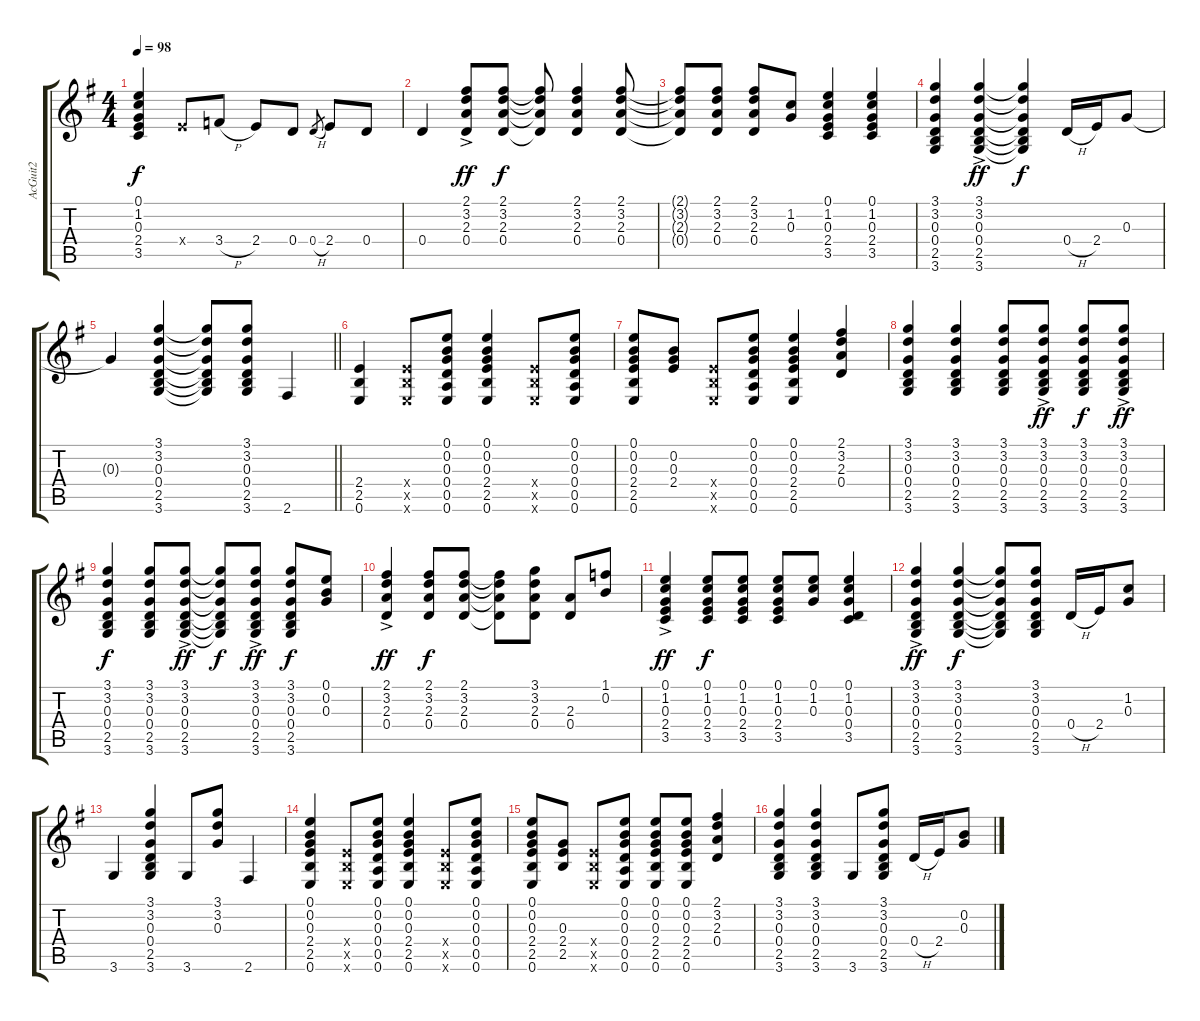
\track ("AcGuit2" "AcGuit2") {instrument acousticguitarsteel}
\staff {score tabs}
\tuning (E4 B3 G3 D3 A2 E2) {hide}
\ts (4 4)
\tempo 98
\clef g2
\ks g
(0.1 1.2 0.3 2.4 3.5).4{dy f} 2.4{x}.8 3.4{h}.8 2.4.8 0.4.8 0.4{h}.8{gr} 2.4.8 0.4.8 |
0.4.4 (2.1{ac} 3.2{ac} 2.3{ac} 0.4{ac}).8{dy ff} (2.1 3.2 2.3 0.4).8{dy f} (2.1{t} 3.2{t} 2.3{t} 0.4{t}).8 (2.1 3.2 2.3 0.4).4 (2.1 3.2 2.3 0.4).8 |
(2.1{t} 3.2{t} 2.3{t} 0.4{t}).8 (2.1 3.2 2.3 0.4).8 (2.1 3.2 2.3 0.4).8 (1.2 0.3).8 (0.1 1.2 0.3 2.4 3.5).4 (0.1 1.2 0.3 2.4 3.5).4 |
(3.1 3.2 0.3 0.4 2.5 3.6).4 (3.1{ac} 3.2{ac} 0.3{ac} 0.4{ac} 2.5{ac} 3.6{ac}).4{dy ff} (3.1{t} 3.2{t} 0.3{t} 0.4{t} 2.5{t} 3.6{t}).4{dy f} 0.4{h}.16 2.4.16 0.3.8 |
\barLineRight lightlight
0.3{t}.4 (3.1 3.2 0.3 0.4 2.5 3.6).4 (3.1{t} 3.2{t} 0.3{t} 0.4{t} 2.5{t} 3.6{t}).8 (3.1 3.2 0.3 0.4 2.5 3.6).8 2.6.4 |
(2.4 2.5 0.6).4 (2.4{x} 2.5{x} 0.6{x}).8 (0.1 0.2 0.3 0.4 0.5 0.6).8 (0.1 0.2 0.3 2.4 2.5 0.6).4 (2.4{x} 2.5{x} 0.6{x}).8 (0.1 0.2 0.3 0.4 0.5 0.6).8 |
(0.1 0.2 0.3 2.4 2.5 0.6).8 (0.2 0.3 2.4).8 (2.4{x} 2.5{x} 0.6{x}).8 (0.1 0.2 0.3 0.4 0.5 0.6).8 (0.1 0.2 0.3 2.4 2.5 0.6).4 (2.1 3.2 2.3 0.4).4 |
(3.1 3.2 0.3 0.4 2.5 3.6).4 (3.1 3.2 0.3 0.4 2.5 3.6).4 (3.1 3.2 0.3 0.4 2.5 3.6).8 (3.1{ac} 3.2{ac} 0.3{ac} 0.4{ac} 2.5{ac} 3.6{ac}).8{dy ff} (3.1 3.2 0.3 0.4 2.5 3.6).8{dy f} (3.1{ac} 3.2{ac} 0.3{ac} 0.4{ac} 2.5{ac} 3.6{ac}).8{dy ff} |
(3.1 3.2 0.3 0.4 2.5 3.6).4{dy f} (3.1 3.2 0.3 0.4 2.5 3.6).8 (3.1{ac} 3.2{ac} 0.3{ac} 0.4{ac} 2.5{ac} 3.6{ac}).8{dy ff} (3.1{t} 3.2{t} 0.3{t} 0.4{t} 2.5{t} 3.6{t}).8{dy f} (3.1{ac} 3.2{ac} 0.3{ac} 0.4{ac} 2.5{ac} 3.6{ac}).8{dy ff} (3.1 3.2 0.3 0.4 2.5 3.6).8{dy f} (0.1 0.2 0.3).8 |
(2.1{ac} 3.2{ac} 2.3{ac} 0.4{ac}).4{dy ff} (2.1 3.2 2.3 0.4).8{dy f} (2.1 3.2 2.3 0.4).8 (2.1{t} 3.2{t} 2.3{t} 0.4{t}).8 (3.1 3.2 2.3 0.4).8 (2.3 0.4).8 (1.1 0.2).8 |
(0.1{ac} 1.2{ac} 0.3{ac} 2.4{ac} 3.5{ac}).4{dy ff} (0.1 1.2 0.3 2.4 3.5).8{dy f} (0.1 1.2 0.3 2.4 3.5).8 (0.1 1.2 0.3 2.4 3.5).8 (0.1 1.2 0.3).8 (0.1 1.2 0.3 0.4 3.5).4 |
(3.1{ac} 3.2{ac} 0.3{ac} 0.4{ac} 2.5{ac} 3.6{ac}).4{dy ff} (3.1 3.2 0.3 0.4 2.5 3.6).4{dy f} (3.1{t} 3.2{t} 0.3{t} 0.4{t} 2.5{t} 3.6{t}).8 (3.1 3.2 0.3 0.4 2.5 3.6).8 0.4{h}.16 2.4.16 (1.2 0.3).8 |
3.6.4 (3.1 3.2 0.3 0.4 2.5 3.6).4 3.6.8 (3.1 3.2 0.3).8 2.6.4 |
(0.1 0.2 0.3 2.4 2.5 0.6).4 (2.4{x} 2.5{x} 0.6{x}).8 (0.1 0.2 0.3 0.4 0.5 0.6).8 (0.1 0.2 0.3 2.4 2.5 0.6).4 (2.4{x} 2.5{x} 0.6{x}).8 (0.1 0.2 0.3 0.4 0.5 0.6).8 |
(0.1 0.2 0.3 2.4 2.5 0.6).8 (0.3 2.4 2.5).8 (2.4{x} 2.5{x} 0.6{x}).8 (0.1 0.2 0.3 0.4 0.5 0.6).8 (0.1 0.2 0.3 2.4 2.5 0.6).8 (0.1 0.2 0.3 2.4 2.5 0.6).8 (2.1 3.2 2.3 0.4).4 |
(3.1 3.2 0.3 0.4 2.5 3.6).4 (3.1 3.2 0.3 0.4 2.5 3.6).4 3.6.8 (3.1 3.2 0.3 0.4 2.5 3.6).8 0.4{h}.16 2.4.16 (0.2 0.3).8
